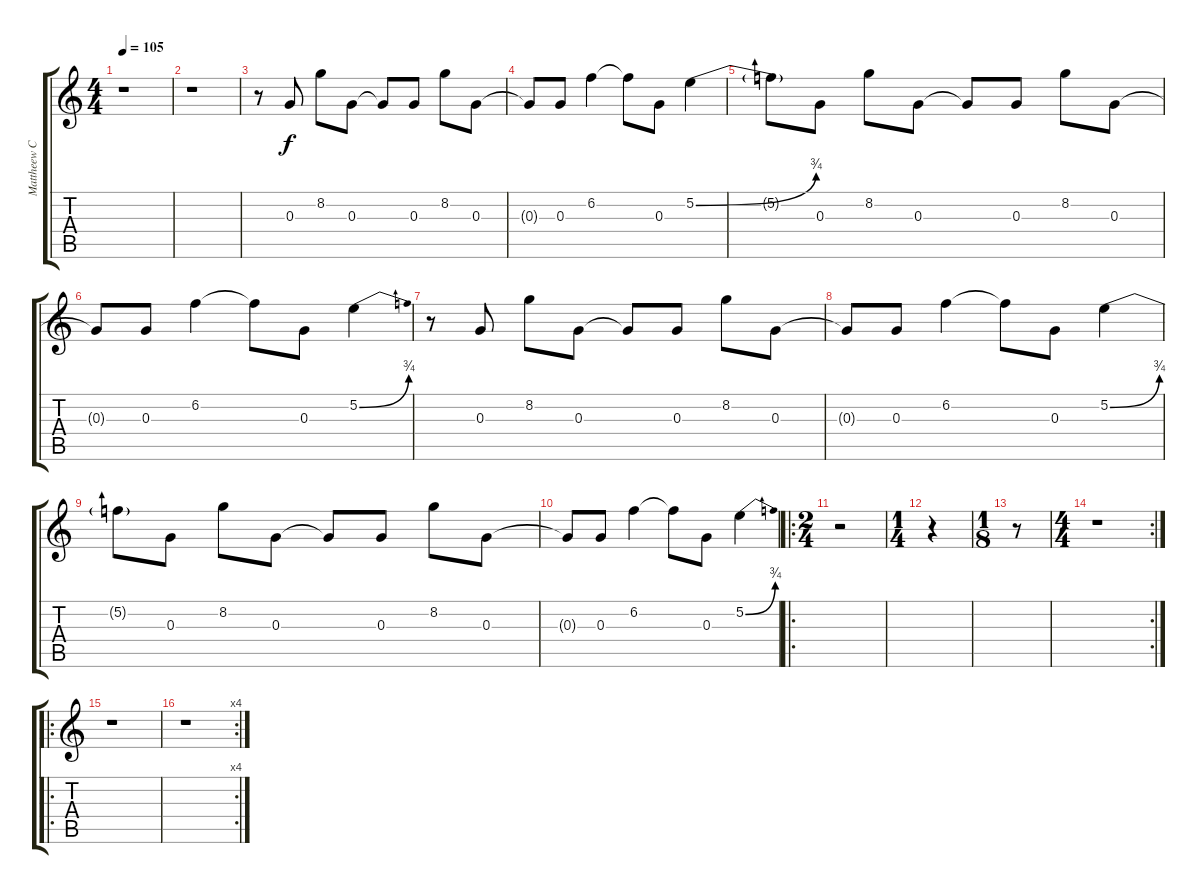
\track ("Mattheew Caws" "Mattheew C") {instrument acousticguitarnylon}
\staff {score tabs}
\tuning (E4 B3 G3 D3 A2 E2) {hide}
\ts (4 4)
\tempo 105
\clef g2
\ks c
r.1{dy f} |
r.1 |
r.8 0.3.8 8.2.8 0.3.8 0.3{t}.8 0.3.8 8.2.8 0.3.8 |
0.3{t}.8 0.3.8 6.2.4 6.2{t}.8 0.3.8 5.2{be (bend 0 0 60 3)}.4 |
5.2{t}.8 0.3.8 8.2.8 0.3.8 0.3{t}.8 0.3.8 8.2.8 0.3.8 |
0.3{t}.8 0.3.8 6.2.4 6.2{t}.8 0.3.8 5.2{be (bend 0 0 60 3)}.4 |
r.8 0.3.8 8.2.8 0.3.8 0.3{t}.8 0.3.8 8.2.8 0.3.8 |
0.3{t}.8 0.3.8 6.2.4 6.2{t}.8 0.3.8 5.2{be (bend 0 0 60 3)}.4 |
5.2{t}.8 0.3.8 8.2.8 0.3.8 0.3{t}.8 0.3.8 8.2.8 0.3.8 |
0.3{t}.8 0.3.8 6.2.4 6.2{t}.8 0.3.8 5.2{be (bend 0 0 60 3)}.4 |
\ro
\ts (2 4)
r.2 |
\ts (1 4)
r.4 |
\ts (1 8)
r.8 |
\rc 2
\ts (4 4)
r.1 |
\ro
r.1 |
\rc 4
r.1
